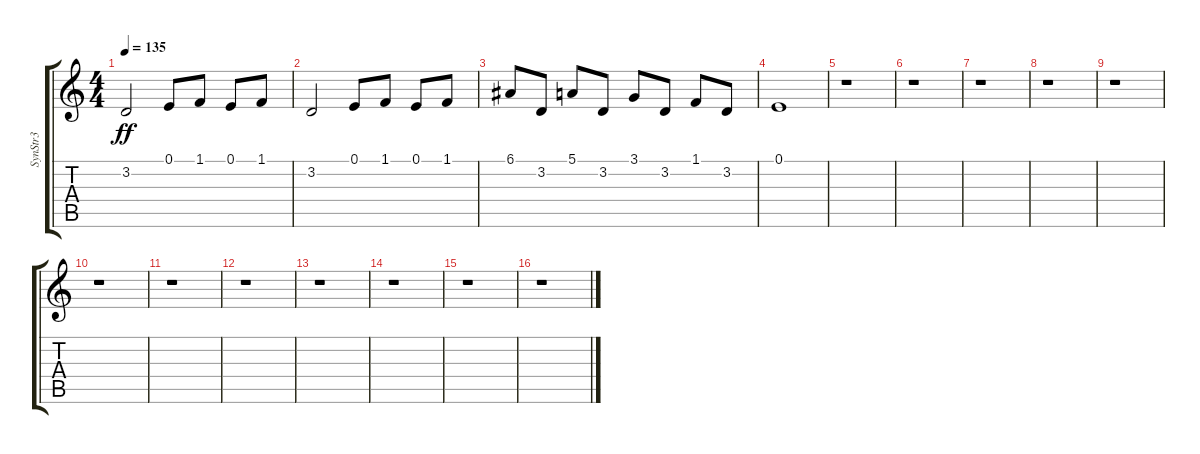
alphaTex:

\track ("SynStr3 " "SynStr3 ") {instrument synthstrings1}
\staff {score tabs}
\tuning (E4 B3 G3 D3 A2 E2) {hide}
\ts (4 4)
\tempo 135
\clef g2
\ks c
3.2.2{dy ff} 0.1.8 1.1.8 0.1.8 1.1.8 |
3.2.2 0.1.8 1.1.8 0.1.8 1.1.8 |
6.1.8 3.2.8 5.1.8 3.2.8 3.1.8 3.2.8 1.1.8 3.2.8 |
0.1.1 |
r.1 |
r.1 |
r.1 |
r.1 |
r.1 |
r.1 |
r.1 |
r.1 |
r.1 |
r.1 |
r.1 |
r.1
